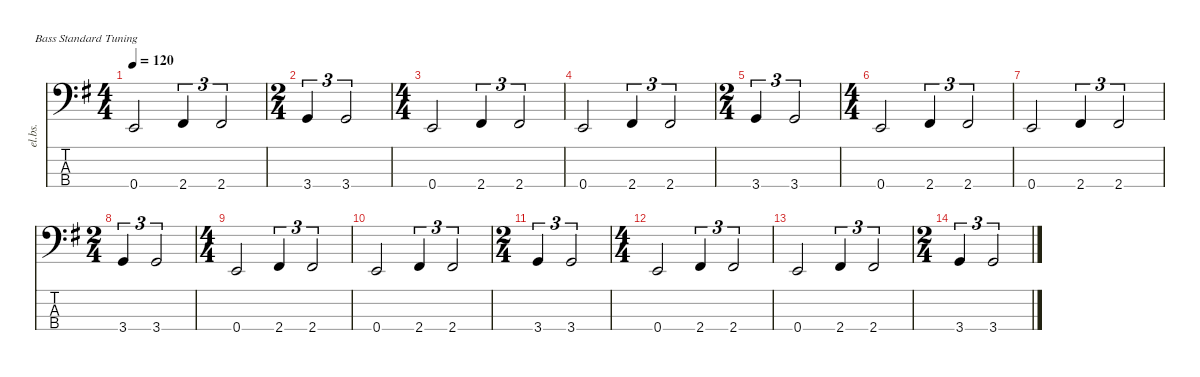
\defaultSystemsLayout 4
\hideDynamics
\bracketExtendMode nobrackets
\otherSystemsTrackNameOrientation horizontal
\track ("Bajo 1" "el.bs.") {defaultSystemsLayout 8 instrument electricbassfinger}
\staff {score tabs}
\tuning (G2 D2 A1 E1)
\ts (4 4)
\tempo 120
\clef f4
\ks g
0.4{acc forcenatural}.2{dy f beam Up} 2.4{acc #}.4{tu (3 2) beam Up} 2.4{acc #}.2{tu (3 2) beam Up} |
\ts (2 4)
\beaming (8 2 2)
3.4{acc forcenatural}.4{tu (3 2) beam Up} 3.4{acc forcenatural}.2{tu (3 2) beam Up} |
\ts (4 4)
\beaming (8 2 2 2 2)
0.4{acc forcenatural}.2{beam Up} 2.4{acc #}.4{tu (3 2) beam Up} 2.4{acc #}.2{tu (3 2) beam Up} |
0.4{acc forcenatural}.2{beam Up} 2.4{acc #}.4{tu (3 2) beam Up} 2.4{acc #}.2{tu (3 2) beam Up} |
\ts (2 4)
\beaming (8 2 2)
3.4{acc forcenatural}.4{tu (3 2) beam Up} 3.4{acc forcenatural}.2{tu (3 2) beam Up} |
\ts (4 4)
\beaming (8 2 2 2 2)
0.4{acc forcenatural}.2{beam Up} 2.4{acc #}.4{tu (3 2) beam Up} 2.4{acc #}.2{tu (3 2) beam Up} |
0.4{acc forcenatural}.2{beam Up} 2.4{acc #}.4{tu (3 2) beam Up} 2.4{acc #}.2{tu (3 2) beam Up} |
\ts (2 4)
\beaming (8 2 2)
3.4{acc forcenatural}.4{tu (3 2) beam Up} 3.4{acc forcenatural}.2{tu (3 2) beam Up} |
\ts (4 4)
\beaming (8 2 2 2 2)
0.4{acc forcenatural}.2{beam Up} 2.4{acc #}.4{tu (3 2) beam Up} 2.4{acc #}.2{tu (3 2) beam Up} |
0.4{acc forcenatural}.2{beam Up} 2.4{acc #}.4{tu (3 2) beam Up} 2.4{acc #}.2{tu (3 2) beam Up} |
\ts (2 4)
\beaming (8 2 2)
3.4{acc forcenatural}.4{tu (3 2) beam Up} 3.4{acc forcenatural}.2{tu (3 2) beam Up} |
\ts (4 4)
\beaming (8 2 2 2 2)
0.4{acc forcenatural}.2{beam Up} 2.4{acc #}.4{tu (3 2) beam Up} 2.4{acc #}.2{tu (3 2) beam Up} |
0.4{acc forcenatural}.2{beam Up} 2.4{acc #}.4{tu (3 2) beam Up} 2.4{acc #}.2{tu (3 2) beam Up} |
\ts (2 4)
\beaming (8 2 2)
3.4{acc forcenatural}.4{tu (3 2) beam Up} 3.4{acc forcenatural}.2{tu (3 2) beam Up}
